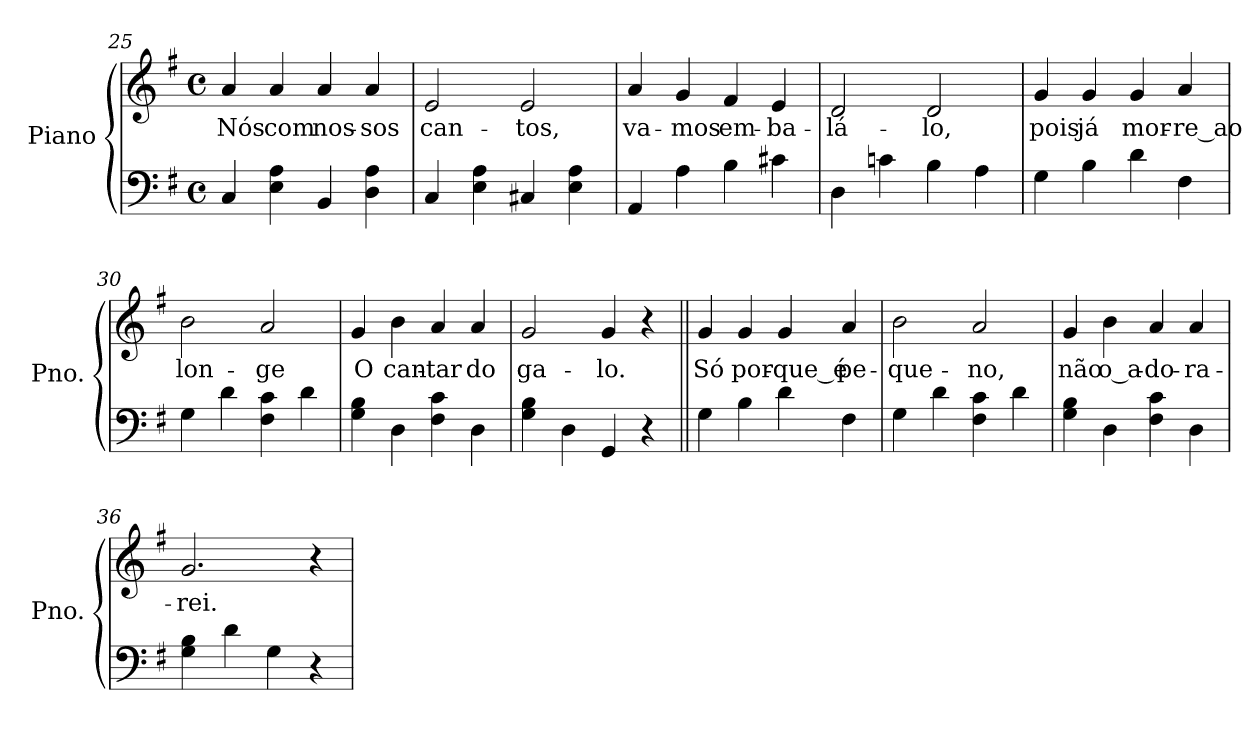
**kern	**kern	**text
*part1	*part1	*part1
*staff2	*staff1	*staff1
*I"Piano	*	*
*I'Pno.	*	*
!!LO:LB:g=z
*clefF4	*clefG2	*
*k[f#]	*k[f#]	*
*G:	*G:	*
*M4/4	*M4/4	*
*met(c)	*met(c)	*
=25	=25	=25
!	!	!LO:LY:b:color=#000000
4Ci/	4ai/	Nós
!	!	!LO:LY:b:color=#000000
4Ei\ 4Ai	4ai/	com
!	!	!LO:LY:b:color=#000000
4BBi/	4ai/	nos-
!	!	!LO:LY:b:color=#000000
4Di\ 4Ai	4ai/	-sos
=26	=26	=26
!	!	!LO:LY:b:color=#000000
4Ci/	2ei/	can-
4Ei\ 4Ai	.	.
!	!	!LO:LY:b:color=#000000
4C#Xi/	2ei/	-tos,
4Ei\ 4Ai	.	.
=27	=27	=27
!	!	!LO:LY:b:color=#000000
4AAi/	4ai/	va-
!	!	!LO:LY:b:color=#000000
4Ai\	4gi/	-mos
!	!	!LO:LY:b:color=#000000
4Bi\	4f#i/	em-
!	!	!LO:LY:b:color=#000000
4c#Xi\	4ei/	-ba-
=28	=28	=28
!	!	!LO:LY:b:color=#000000
4Di\	2di/	-lá-
4cni\	.	.
!	!	!LO:LY:b:color=#000000
4Bi\	2di/	-lo,
4Ai\	.	.
!!LO:LB:g=z
=29	=29	=29
!	!	!LO:LY:b:color=#000000
4Gi\	4gi/	pois
!	!	!LO:LY:b:color=#000000
4Bi\	4gi/	já
!	!	!LO:LY:b:color=#000000
4di\	4gi/	mor-
!	!	!LO:LY:b:color=#000000
4F#i\	4ai/	-re_ao
=30	=30	=30
!	!	!LO:LY:b:color=#000000
4Gi\	2bi\	lon-
4di\	.	.
!	!	!LO:LY:b:color=#000000
4F#i\ 4ci	2ai/	-ge
4di\	.	.
=31	=31	=31
!	!	!LO:LY:b:color=#000000
4Gi\ 4Bi	4gi/	O
!	!	!LO:LY:b:color=#000000
4Di\	4bi\	can-
!	!	!LO:LY:b:color=#000000
4F#i\ 4ci	4ai/	-tar
!	!	!LO:LY:b:color=#000000
4Di\	4ai/	do
=32	=32	=32
!	!	!LO:LY:b:color=#000000
4Gi\ 4Bi	2gi/	ga-
4Di\	.	.
!	!	!LO:LY:b:color=#000000
4GGi/	4gi/	-lo.
4r	4r	.
!!LO:PB:g=z
=33||	=33||	=33||
!	!	!LO:LY:b:color=#000000
4Gi\	4gi/	Só
!	!	!LO:LY:b:color=#000000
4Bi\	4gi/	por-
!	!	!LO:LY:b:color=#000000
4di\	4gi/	-que_é
!	!	!LO:LY:b:color=#000000
4F#i\	4ai/	pe-
=34	=34	=34
!	!	!LO:LY:b:color=#000000
4Gi\	2bi\	-que-
4di\	.	.
!	!	!LO:LY:b:color=#000000
4F#i\ 4ci	2ai/	-no,
4di\	.	.
=35	=35	=35
!	!	!LO:LY:b:color=#000000
4Gi\ 4Bi	4gi/	não
!	!	!LO:LY:b:color=#000000
4Di\	4bi\	o_a-
!	!	!LO:LY:b:color=#000000
4F#i\ 4ci	4ai/	-do-
!	!	!LO:LY:b:color=#000000
4Di\	4ai/	-ra-
=36	=36	=36
!	!	!LO:LY:b:color=#000000
4Gi\ 4Bi	2.gi/	-rei.
4di\	.	.
4Gi\	.	.
4r	4r	.
=	=	=
*-	*-	*-
